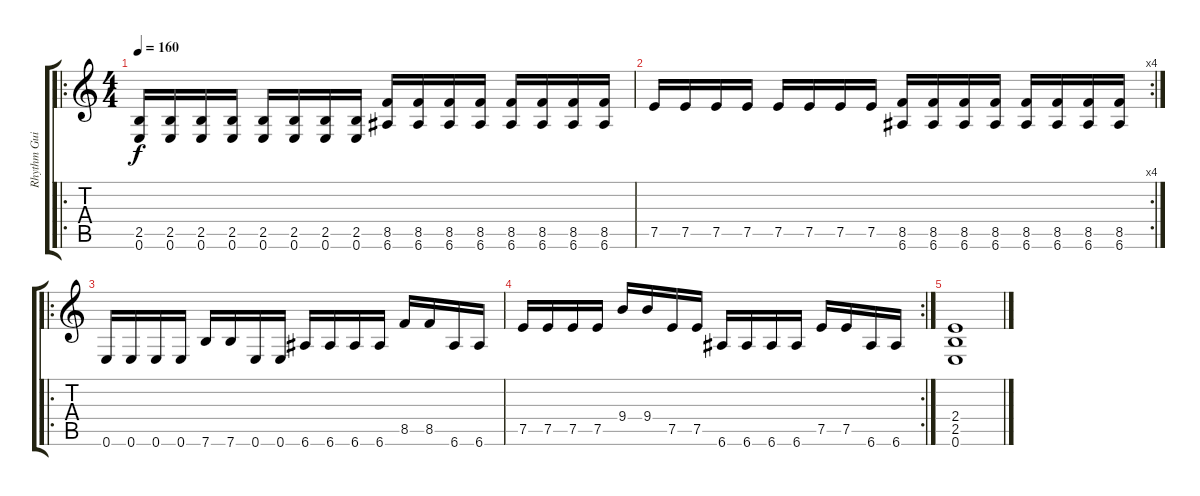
\track ("Rhythm Guitar" "Rhythm Gui") {instrument distortionguitar}
\staff {score tabs}
\tuning (E4 B3 G3 D3 A2 E2) {hide}
\ro
\ts (4 4)
\tempo 160
\clef g2
\ks c
(2.5 0.6).16{dy f} (2.5 0.6).16 (2.5 0.6).16 (2.5 0.6).16 (2.5 0.6).16 (2.5 0.6).16 (2.5 0.6).16 (2.5 0.6).16 (8.5 6.6).16 (8.5 6.6).16 (8.5 6.6).16 (8.5 6.6).16 (8.5 6.6).16 (8.5 6.6).16 (8.5 6.6).16 (8.5 6.6).16 |
\rc 4
7.5.16 7.5.16 7.5.16 7.5.16 7.5.16 7.5.16 7.5.16 7.5.16 (8.5 6.6).16 (8.5 6.6).16 (8.5 6.6).16 (8.5 6.6).16 (8.5 6.6).16 (8.5 6.6).16 (8.5 6.6).16 (8.5 6.6).16 |
\ro
0.6.16 0.6.16 0.6.16 0.6.16 7.6.16 7.6.16 0.6.16 0.6.16 6.6.16 6.6.16 6.6.16 6.6.16 8.5.16 8.5.16 6.6.16 6.6.16 |
\rc 2
7.5.16 7.5.16 7.5.16 7.5.16 9.4.16 9.4.16 7.5.16 7.5.16 6.6.16 6.6.16 6.6.16 6.6.16 7.5.16 7.5.16 6.6.16 6.6.16 |
(2.4 2.5 0.6).1
